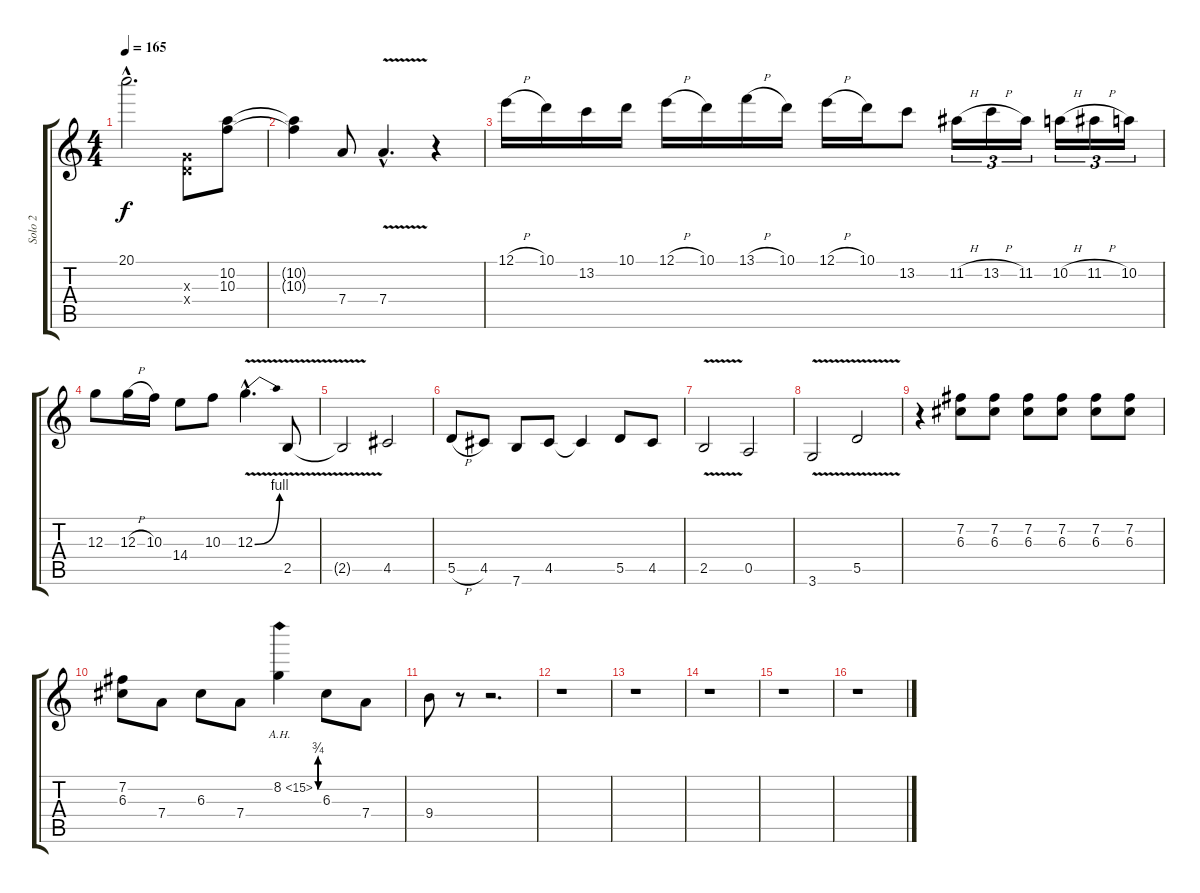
\track ("Solo 2" "Solo 2") {instrument overdrivenguitar}
\staff {score tabs}
\tuning (E4 B3 G3 D3 A2 E2) {hide}
\ts (4 4)
\tempo 165
\clef g2
\ks c
20.1{hac t}.2{d dy f} (0.3{x} 0.4{x}).8 (10.2 10.3).8 |
(10.2{t} 10.3{t}).4 7.4.8 7.4{v hac}.4{d} r.4 |
12.1{h}.16 10.1.16 13.2.16 10.1.16 12.1{h}.16 10.1.16 13.1{h}.16 10.1.16 12.1{h}.16 10.1.16 13.2.8 11.2{h}.16{tu (3 2)} 13.2{h}.16{tu (3 2)} 11.2.16{tu (3 2)} 10.2{h}.16{tu (3 2)} 11.2{h}.16{tu (3 2)} 10.2.16{tu (3 2)} |
12.3.8 12.3{h}.16 10.3.16 14.4.8 10.3.8 12.3{be (bend 0 0 60 4) v hac}.4{d} 2.5{v}.8 |
2.5{t}.2 4.5.2 |
5.5{h}.8 4.5.8 7.6.8 4.5.8 4.5{t}.4 5.5.8 4.5.8 |
2.5{v}.2 0.5.2 |
3.6{v}.2 5.5{v}.2 |
r.4 (7.2 6.3).8 (7.2 6.3).8 (7.2 6.3).8 (7.2 6.3).8 (7.2 6.3).8 (7.2 6.3).8 |
(7.2 6.3).8 7.4.8 6.3.8 7.4.8 8.2{be (custom 0 0 15 3 30 3 45 0 60 0) ah 7}.4 6.3.8 7.4.8 |
9.4.8 r.8 r.2{d} |
r.1 |
r.1 |
r.1 |
r.1 |
r.1
